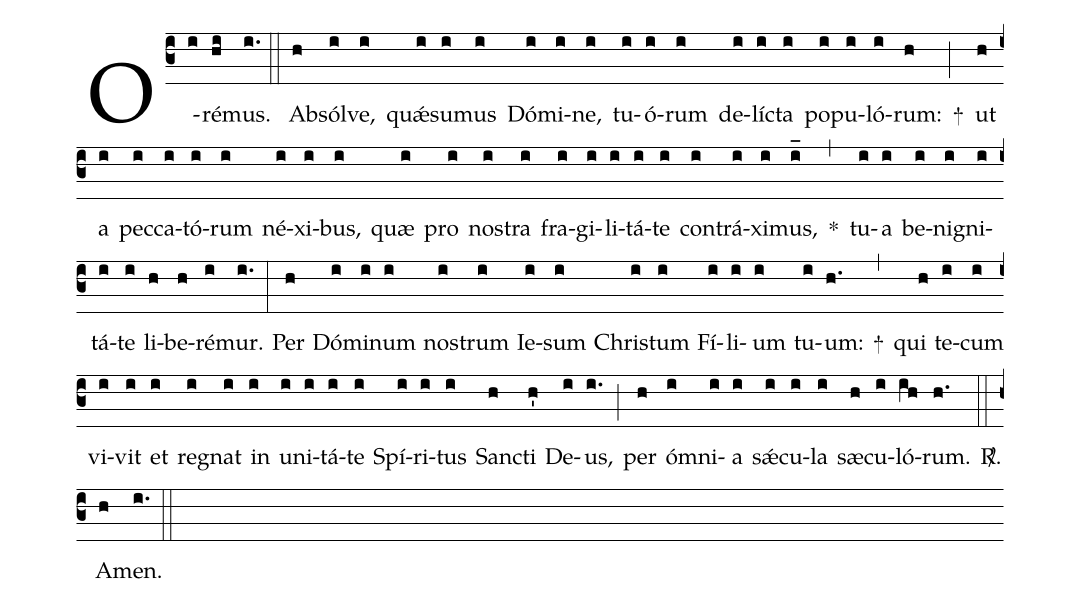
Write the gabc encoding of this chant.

%%
(c3)
O(i)ré(hi)mus.(i.) (::)

Ab(h)sól(i)ve,(i) quǽ(i)su(i)mus(i) Dó(i)mi(i)ne,(i) tu(i)ó(i)rum(i) de(i)líc(i)ta(i) po(i)pu(i)ló(i)rum:(h) +(;)
ut(h) a(i) pec(i)ca(i)tó(i)rum(i) né(i)xi(i)bus,(i) quæ(i) pro(i) nos(i)tra(i) fra(i)gi(i)li(i)tá(i)te(i) con(i)trá(i)xi(i)mus,(i_) *(,)
tu(i)a(i) be(i)ni(i)gni(i)tá(i)te(i) li(h)be(h)ré(i)mur.(i.) (:)

Per(h) Dó(i)mi(i)num(i) nos(i)trum(i) Ie(i)sum(i) Chris(i)tum(i) Fí(i)li(i)um(i) tu(i)um:(h.) +(,)
qui(h) te(i)cum(i) vi(i)vit(i) et(i) reg(i)nat(i) in(i) u(i)ni(i)tá(i)te(i) Spí(i)ri(i)tus(i) San(h)cti(h') De(i)us,(i.) (;)
per(h) óm(i)ni(i)a(i) sǽ(i)cu(i)la(i) sæ(h)cu(i)ló(ih)rum.(h.) <sp>R/</sp>.(::)
A(h)men.(i.) (::)
